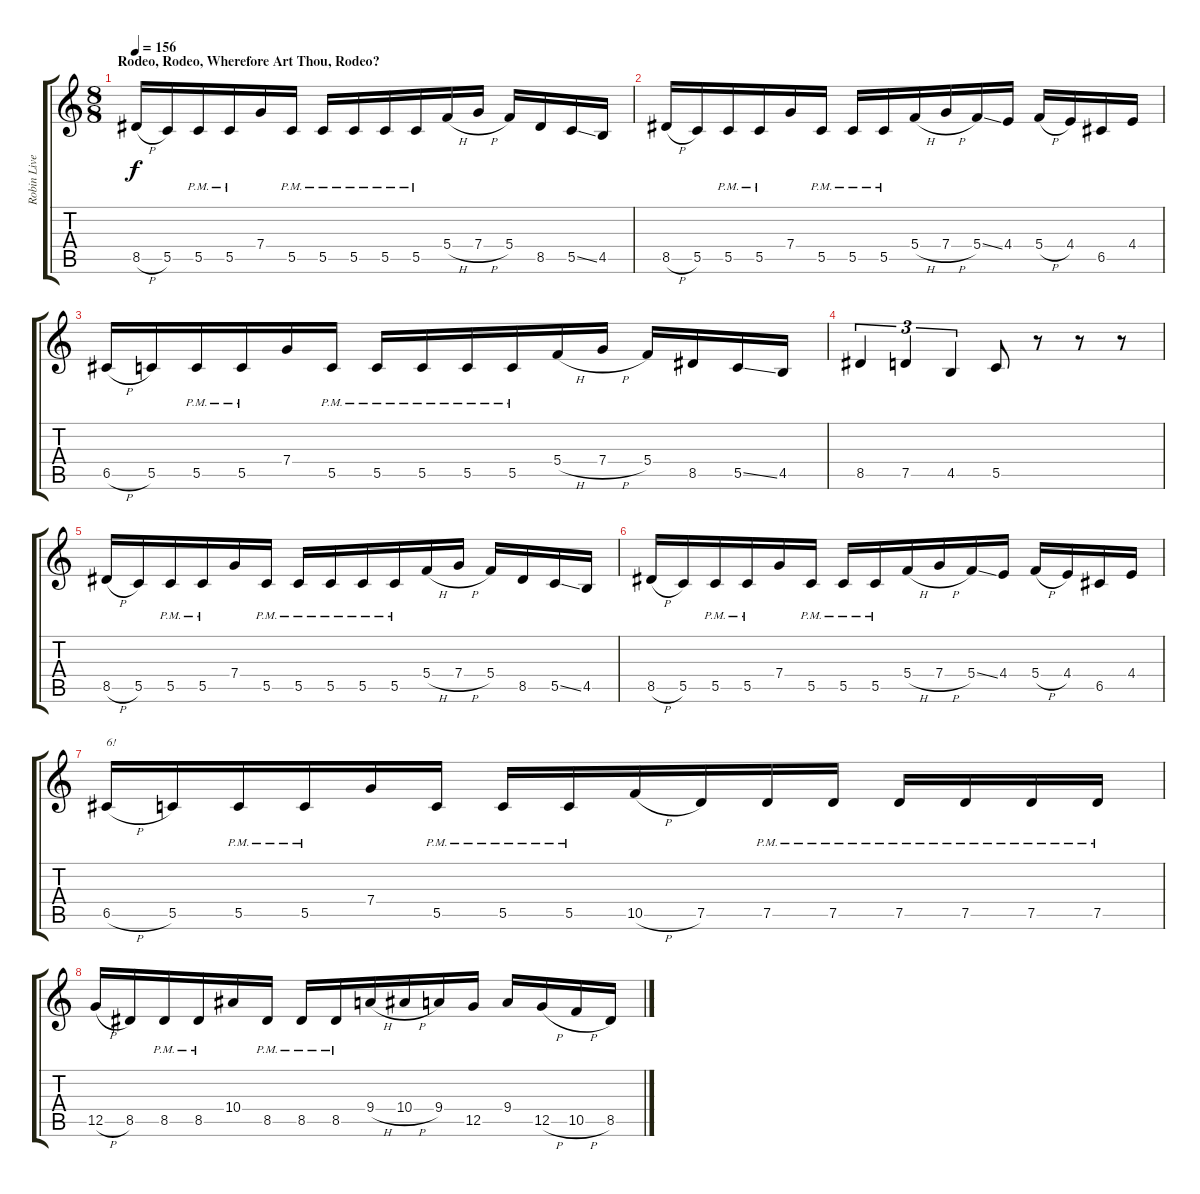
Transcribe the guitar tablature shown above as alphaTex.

\track ("Robin Live" "Robin Live") {instrument distortionguitar}
\staff {score tabs}
\tuning (D4 A3 F3 C3 G2 D2) {hide}
\ts (8 8)
\section ("" "Rodeo, Rodeo, Wherefore Art Thou, Rodeo?")
\tempo 156
\clef g2
\ks c
8.5{h}.16{dy f} 5.5.16 5.5{pm}.16 5.5{pm}.16 7.4.16 5.5{pm}.16 5.5{pm}.16 5.5{pm}.16 5.5{pm}.16 5.5{pm}.16 5.4{h}.16 7.4{h}.16 5.4.16 8.5.16 5.5{ss}.16 4.5.16 |
8.5{h}.16 5.5.16 5.5{pm}.16 5.5{pm}.16 7.4.16 5.5{pm}.16 5.5{pm}.16 5.5{pm}.16 5.4{h}.16 7.4{h}.16 5.4{ss}.16 4.4.16 5.4{h}.16 4.4.16 6.5.16 4.4.16 |
6.5{h}.16 5.5.16 5.5{pm}.16 5.5{pm}.16 7.4.16 5.5{pm}.16 5.5{pm}.16 5.5{pm}.16 5.5{pm}.16 5.5{pm}.16 5.4{h}.16 7.4{h}.16 5.4.16 8.5.16 5.5{ss}.16 4.5.16 |
8.5.4{tu (3 2)} 7.5.4{tu (3 2)} 4.5.4{tu (3 2)} 5.5.8 r.8 r.8 r.8 |
8.5{h}.16 5.5.16 5.5{pm}.16 5.5{pm}.16 7.4.16 5.5{pm}.16 5.5{pm}.16 5.5{pm}.16 5.5{pm}.16 5.5{pm}.16 5.4{h}.16 7.4{h}.16 5.4.16 8.5.16 5.5{ss}.16 4.5.16 |
8.5{h}.16 5.5.16 5.5{pm}.16 5.5{pm}.16 7.4.16 5.5{pm}.16 5.5{pm}.16 5.5{pm}.16 5.4{h}.16 7.4{h}.16 5.4{ss}.16 4.4.16 5.4{h}.16 4.4.16 6.5.16 4.4.16 |
6.5{h}.16{txt "6!"} 5.5.16 5.5{pm}.16 5.5{pm}.16 7.4.16 5.5{pm}.16 5.5{pm}.16 5.5{pm}.16 10.5{h}.16 7.5.16 7.5{pm}.16 7.5{pm}.16 7.5{pm}.16 7.5{pm}.16 7.5{pm}.16 7.5{pm}.16 |
12.5{h}.16 8.5.16 8.5{pm}.16 8.5{pm}.16 10.4.16 8.5{pm}.16 8.5{pm}.16 8.5{pm}.16 9.4{h}.16 10.4{h}.16 9.4.16 12.5.16 9.4.16 12.5{h}.16 10.5{h}.16 8.5.16
